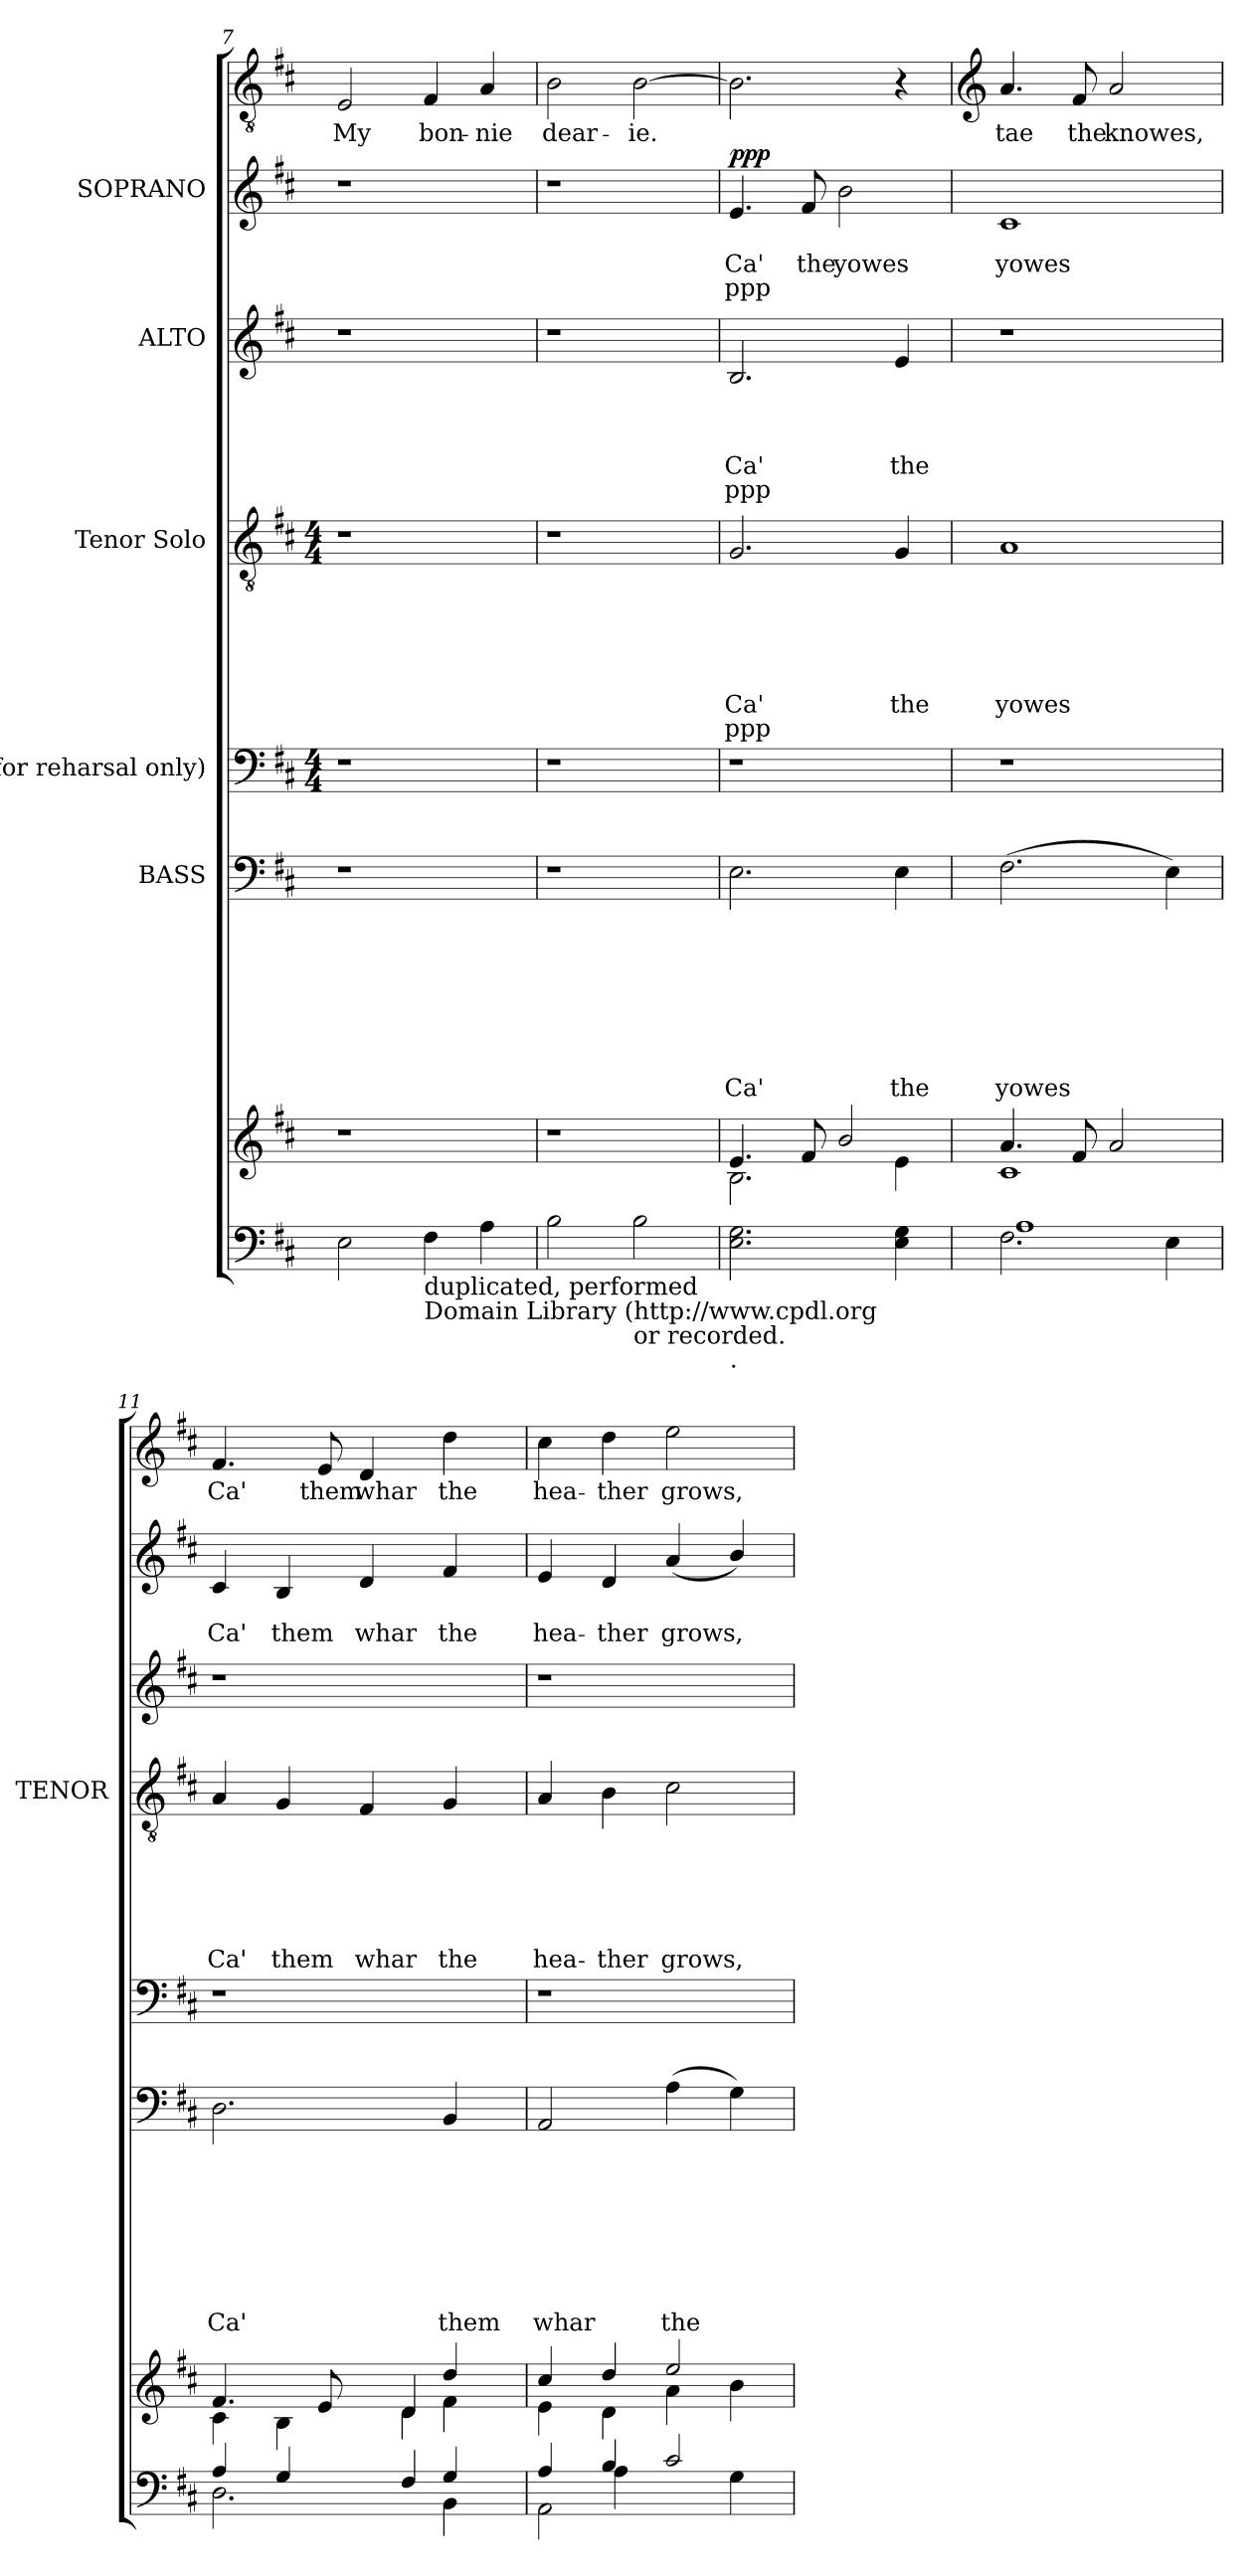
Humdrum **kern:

**kern	**kern	**kern	**text	**text	**text	**text	**text	**text	**text	**text	**kern	**kern	**text	**text	**text	**text	**text	**text	**text	**kern	**text	**text	**text	**text	**text	**kern	**text	**text	**text	**dynam	**kern	**text
*part7	*part7	*part6	*part6	*part6	*part6	*part6	*part6	*part6	*part6	*part6	*part5	*part4	*part4	*part4	*part4	*part4	*part4	*part4	*part4	*part3	*part3	*part3	*part3	*part3	*part3	*part2	*part2	*part2	*part2	*part2	*part1	*part1
*staff8	*staff7	*staff6	*staff6	*staff6	*staff6	*staff6	*staff6	*staff6	*staff6	*staff6	*staff5	*staff4	*staff4	*staff4	*staff4	*staff4	*staff4	*staff4	*staff4	*staff3	*staff3	*staff3	*staff3	*staff3	*staff3	*staff2	*staff2	*staff2	*staff2	*staff2	*staff1	*staff1
*	*	*I"BASS	*	*	*	*	*	*	*	*	*I"(for reharsal only)	*I"Tenor Solo	*	*	*	*	*	*	*	*I"ALTO	*	*	*	*	*	*I"SOPRANO	*	*	*	*	*	*
*	*	*	*	*	*	*	*	*	*	*	*	*I'TENOR	*	*	*	*	*	*	*	*	*	*	*	*	*	*	*	*	*	*	*	*
*clefF4	*clefG2	*clefF4	*	*	*	*	*	*	*	*	*clefF4	*clefGv2	*	*	*	*	*	*	*	*clefG2	*	*	*	*	*	*clefG2	*	*	*	*	*clefGv2	*
*k[f#c#]	*k[f#c#]	*k[f#c#]	*	*	*	*	*	*	*	*	*k[f#c#]	*k[f#c#]	*	*	*	*	*	*	*	*k[f#c#]	*	*	*	*	*	*k[f#c#]	*	*	*	*	*k[f#c#]	*
*D:	*D:	*D:	*	*	*	*	*	*	*	*	*D:	*D:	*	*	*	*	*	*	*	*D:	*	*	*	*	*	*D:	*	*	*	*	*D:	*
*	*	*	*	*	*	*	*	*	*	*	*M4/4	*M4/4	*	*	*	*	*	*	*	*	*	*	*	*	*	*	*	*	*	*	*	*
=7	=7	=7	=7	=7	=7	=7	=7	=7	=7	=7	=7	=7	=7	=7	=7	=7	=7	=7	=7	=7	=7	=7	=7	=7	=7	=7	=7	=7	=7	=7	=7	=7
!	!	!	!	!	!	!	!	!	!	!	!	!	!	!	!	!	!	!	!	!	!	!	!	!	!	!	!	!	!	!	!	!LO:LY:b
2E\	1r	1r	.	.	.	.	.	.	.	.	1r	1r	.	.	.	.	.	.	.	1r	.	.	.	.	.	1r	.	.	.	.	2E/	My
!LO:TX:b:t=duplicated, performed	!	!	!	!	!	!	!	!	!	!	!	!	!	!	!	!	!	!	!	!	!	!	!	!	!	!	!	!	!	!	!	!
!LO:TX:b:t=Domain Library (http&colon;//www.cpdl.org	!	!	!	!	!	!	!	!	!	!	!	!	!	!	!	!	!	!	!	!	!	!	!	!	!	!	!	!	!	!	!	!
!	!	!	!	!	!	!	!	!	!	!	!	!	!	!	!	!	!	!	!	!	!	!	!	!	!	!	!	!	!	!	!	!LO:LY:b
4F#\	.	.	.	.	.	.	.	.	.	.	.	.	.	.	.	.	.	.	.	.	.	.	.	.	.	.	.	.	.	.	4F#/	bon-
!	!	!	!	!	!	!	!	!	!	!	!	!	!	!	!	!	!	!	!	!	!	!	!	!	!	!	!	!	!	!	!	!LO:LY:b
4A\	.	.	.	.	.	.	.	.	.	.	.	.	.	.	.	.	.	.	.	.	.	.	.	.	.	.	.	.	.	.	4A/	-nie
=8	=8	=8	=8	=8	=8	=8	=8	=8	=8	=8	=8	=8	=8	=8	=8	=8	=8	=8	=8	=8	=8	=8	=8	=8	=8	=8	=8	=8	=8	=8	=8	=8
!	!	!	!	!	!	!	!	!	!	!	!	!	!	!	!	!	!	!	!	!	!	!	!	!	!	!	!	!	!	!	!	!LO:LY:b
2B\	1r	1r	.	.	.	.	.	.	.	.	1r	1r	.	.	.	.	.	.	.	1r	.	.	.	.	.	1r	.	.	.	.	2B\	dear-
!LO:TX:b:t=or recorded.	!	!	!	!	!	!	!	!	!	!	!	!	!	!	!	!	!	!	!	!	!	!	!	!	!	!	!	!	!	!	!	!
!	!	!	!	!	!	!	!	!	!	!	!	!	!	!	!	!	!	!	!	!	!	!	!	!	!	!	!	!	!	!	!	!LO:LY:b
2B\	.	.	.	.	.	.	.	.	.	.	.	.	.	.	.	.	.	.	.	.	.	.	.	.	.	.	.	.	.	.	[>2B\	-ie.
=9	=9	=9	=9	=9	=9	=9	=9	=9	=9	=9	=9	=9	=9	=9	=9	=9	=9	=9	=9	=9	=9	=9	=9	=9	=9	=9	=9	=9	=9	=9	=9	=9
*	*^	*	*	*	*	*	*	*	*	*	*	*	*	*	*	*	*	*	*	*	*	*	*	*	*	*	*	*	*	*	*	*
!LO:TX:b:t=.	!	!	!	!	!	!	!	!	!	!	!	!	!	!	!	!	!	!	!	!	!	!	!	!	!	!	!	!	!	!	!	!	!
!	!	!	!	!	!	!	!	!	!	!	!LO:LY:b	!	!	!	!	!	!	!	!LO:LY:b	!LO:LY:b	!	!	!	!	!LO:LY:b	!LO:LY:b	!	!	!LO:LY:b	!LO:LY:b	!LO:DY:a	!	!
2.E\ 2.G\	2.B\	4.e/	2.E\	.	.	.	.	.	.	.	Ca'	1r	2.G/	.	.	.	.	.	Ca'	ppp	2.B/	.	.	.	Ca'	ppp	4.e/	.	Ca'	ppp	ppp	2.B\]	.
!	!	!	!	!	!	!	!	!	!	!	!	!	!	!	!	!	!	!	!	!	!	!	!	!	!	!	!	!	!LO:LY:b	!	!	!	!
.	.	8f#/	.	.	.	.	.	.	.	.	.	.	.	.	.	.	.	.	.	.	.	.	.	.	.	.	8f#/	.	the	.	.	.	.
!	!	!	!	!	!	!	!	!	!	!	!	!	!	!	!	!	!	!	!	!	!	!	!	!	!	!	!	!	!LO:LY:b	!	!	!	!
.	.	2b/	.	.	.	.	.	.	.	.	.	.	.	.	.	.	.	.	.	.	.	.	.	.	.	.	2b\	.	yowes	.	.	.	.
!	!	!	!	!	!	!	!	!	!	!	!LO:LY:b	!	!	!	!	!	!	!	!LO:LY:b	!	!	!	!	!	!LO:LY:b	!	!	!	!	!	!	!	!
4E\ 4G\	4e\	.	4E\	.	.	.	.	.	.	.	the	.	4G/	.	.	.	.	.	the	.	4e/	.	.	.	the	.	.	.	.	.	.	4r	.
!!LO:PB:g=z
=10	=10	=10	=10	=10	=10	=10	=10	=10	=10	=10	=10	=10	=10	=10	=10	=10	=10	=10	=10	=10	=10	=10	=10	=10	=10	=10	=10	=10	=10	=10	=10	=10	=10
*	*	*	*	*	*	*	*	*	*	*	*	*	*	*	*	*	*	*	*	*	*	*	*	*	*	*	*	*	*	*	*	*clefG2	*
*^	*	*	*	*	*	*	*	*	*	*	*	*	*	*	*	*	*	*	*	*	*	*	*	*	*	*	*	*	*	*	*	*	*
!	!	!	!	!	!	!	!	!	!	!	!	!LO:LY:b	!	!	!	!	!	!	!	!LO:LY:b	!	!	!	!	!	!	!	!	!	!LO:LY:b	!	!	!	!LO:LY:b
2.F#\	1A	1c#	4.a/	(>2.F#\	.	.	.	.	.	.	.	yowes	1r	1A	.	.	.	.	.	yowes	.	1r	.	.	.	.	.	1c#	.	yowes	.	.	4.a/	tae
!	!	!	!	!	!	!	!	!	!	!	!	!	!	!	!	!	!	!	!	!	!	!	!	!	!	!	!	!	!	!	!	!	!	!LO:LY:b
.	.	.	8f#/	.	.	.	.	.	.	.	.	.	.	.	.	.	.	.	.	.	.	.	.	.	.	.	.	.	.	.	.	.	8f#/	the
!	!	!	!	!	!	!	!	!	!	!	!	!	!	!	!	!	!	!	!	!	!	!	!	!	!	!	!	!	!	!	!	!	!	!LO:LY:b
.	.	.	2a/	.	.	.	.	.	.	.	.	.	.	.	.	.	.	.	.	.	.	.	.	.	.	.	.	.	.	.	.	.	2a/	knowes,
4E\	.	.	.	4E\)	.	.	.	.	.	.	.	.	.	.	.	.	.	.	.	.	.	.	.	.	.	.	.	.	.	.	.	.	.	.
=11	=11	=11	=11	=11	=11	=11	=11	=11	=11	=11	=11	=11	=11	=11	=11	=11	=11	=11	=11	=11	=11	=11	=11	=11	=11	=11	=11	=11	=11	=11	=11	=11	=11	=11
*	*^	*^	*^	*	*	*	*	*	*	*	*	*	*	*	*	*	*	*	*	*	*	*	*	*	*	*	*	*	*	*	*	*	*	*
!	!	!	!	!	!	!	!	!	!	!	!	!	!	!	!LO:LY:b	!	!	!	!	!	!	!	!LO:LY:b	!	!	!	!	!	!	!	!	!	!LO:LY:b	!	!	!	!LO:LY:b
2.D\	4A/	2.ryy	4c#\	4.f#/	2ryy	2.ryy	2.D\	.	.	.	.	.	.	.	Ca'	1r	4A/	.	.	.	.	.	Ca'	.	1r	.	.	.	.	.	4c#/	.	Ca'	.	.	4.f#/	Ca'
!	!	!	!	!	!	!	!	!	!	!	!	!	!	!	!	!	!	!	!	!	!	!	!LO:LY:b	!	!	!	!	!	!	!	!	!	!LO:LY:b	!	!	!	!
.	4G/	.	4B\	.	.	.	.	.	.	.	.	.	.	.	.	.	4G/	.	.	.	.	.	them	.	.	.	.	.	.	.	4B/	.	them	.	.	.	.
!	!	!	!	!	!	!	!	!	!	!	!	!	!	!	!	!	!	!	!	!	!	!	!	!	!	!	!	!	!	!	!	!	!	!	!	!	!LO:LY:b
.	.	.	.	8e/	.	.	.	.	.	.	.	.	.	.	.	.	.	.	.	.	.	.	.	.	.	.	.	.	.	.	.	.	.	.	.	8e/	them
!	!	!	!	!	!	!	!	!	!	!	!	!	!	!	!	!	!	!	!	!	!	!	!LO:LY:b	!	!	!	!	!	!	!	!	!	!LO:LY:b	!	!	!	!LO:LY:b
.	8ryy	.	4ryy	8ryy	8ryy	.	.	.	.	.	.	.	.	.	.	.	4F#/	.	.	.	.	.	whar	.	.	.	.	.	.	.	4d/	.	whar	.	.	4d/	whar
.	4F#/	.	.	4d\	4d/	.	.	.	.	.	.	.	.	.	.	.	.	.	.	.	.	.	.	.	.	.	.	.	.	.	.	.	.	.	.	.	.
!	!	!	!	!	!	!	!	!	!	!	!	!	!	!	!LO:LY:b	!	!	!	!	!	!	!	!LO:LY:b	!	!	!	!	!	!	!	!	!	!LO:LY:b	!	!	!	!LO:LY:b
4G/	.	4BB\	4f#\	.	.	4dd/	4BB/	.	.	.	.	.	.	.	them	.	4G/	.	.	.	.	.	the	.	.	.	.	.	.	.	4f#/	.	the	.	.	4dd\	the
.	8ryy	.	.	8ryy	8ryy	.	.	.	.	.	.	.	.	.	.	.	.	.	.	.	.	.	.	.	.	.	.	.	.	.	.	.	.	.	.	.	.
*	*	*	*	*	*v	*v	*	*	*	*	*	*	*	*	*	*	*	*	*	*	*	*	*	*	*	*	*	*	*	*	*	*	*	*	*	*	*
=12	=12	=12	=12	=12	=12	=12	=12	=12	=12	=12	=12	=12	=12	=12	=12	=12	=12	=12	=12	=12	=12	=12	=12	=12	=12	=12	=12	=12	=12	=12	=12	=12	=12	=12	=12	=12
!	!	!	!	!	!	!	!	!	!	!	!	!	!	!LO:LY:b	!	!	!	!	!	!	!	!LO:LY:b	!	!	!	!	!	!	!	!	!	!LO:LY:b	!	!	!	!LO:LY:b
*	*	*	*	*v	*v	*	*	*	*	*	*	*	*	*	*	*	*	*	*	*	*	*	*	*	*	*	*	*	*	*	*	*	*	*	*	*
2AA\	4A/	4ryy	4e\	4cc#/	2AA/	.	.	.	.	.	.	.	whar	1r	4A/	.	.	.	.	.	hea-	.	1r	.	.	.	.	.	4e/	.	hea-	.	.	4cc#\	hea-
!	!	!	!	!	!	!	!	!	!	!	!	!	!	!	!	!	!	!	!	!	!LO:LY:b	!	!	!	!	!	!	!	!	!	!LO:LY:b	!	!	!	!LO:LY:b
.	4B/	4A\	4d\	4dd/	.	.	.	.	.	.	.	.	.	.	4B\	.	.	.	.	.	-ther	.	.	.	.	.	.	.	4d/	.	-ther	.	.	4dd\	-ther
!	!	!	!	!	!	!	!	!	!	!	!	!	!LO:LY:b	!	!	!	!	!	!	!	!LO:LY:b	!	!	!	!	!	!	!	!	!	!LO:LY:b	!	!	!	!LO:LY:b
2ryy	2c#/	4ryy	2ee/	4a\	(>4A\	.	.	.	.	.	.	.	the	.	2c#\	.	.	.	.	.	grows,	.	.	.	.	.	.	.	(<4a/	.	grows,	.	.	2ee\	grows,
.	.	4G\	.	4b\	4G\)	.	.	.	.	.	.	.	.	.	.	.	.	.	.	.	.	.	.	.	.	.	.	.	4b/)	.	.	.	.	.	.
*v	*v	*v	*	*	*	*	*	*	*	*	*	*	*	*	*	*	*	*	*	*	*	*	*	*	*	*	*	*	*	*	*	*	*	*	*
*	*v	*v	*	*	*	*	*	*	*	*	*	*	*	*	*	*	*	*	*	*	*	*	*	*	*	*	*	*	*	*	*	*	*
=	=	=	=	=	=	=	=	=	=	=	=	=	=	=	=	=	=	=	=	=	=	=	=	=	=	=	=	=	=	=	=	=
*-	*-	*-	*-	*-	*-	*-	*-	*-	*-	*-	*-	*-	*-	*-	*-	*-	*-	*-	*-	*-	*-	*-	*-	*-	*-	*-	*-	*-	*-	*-	*-	*-
